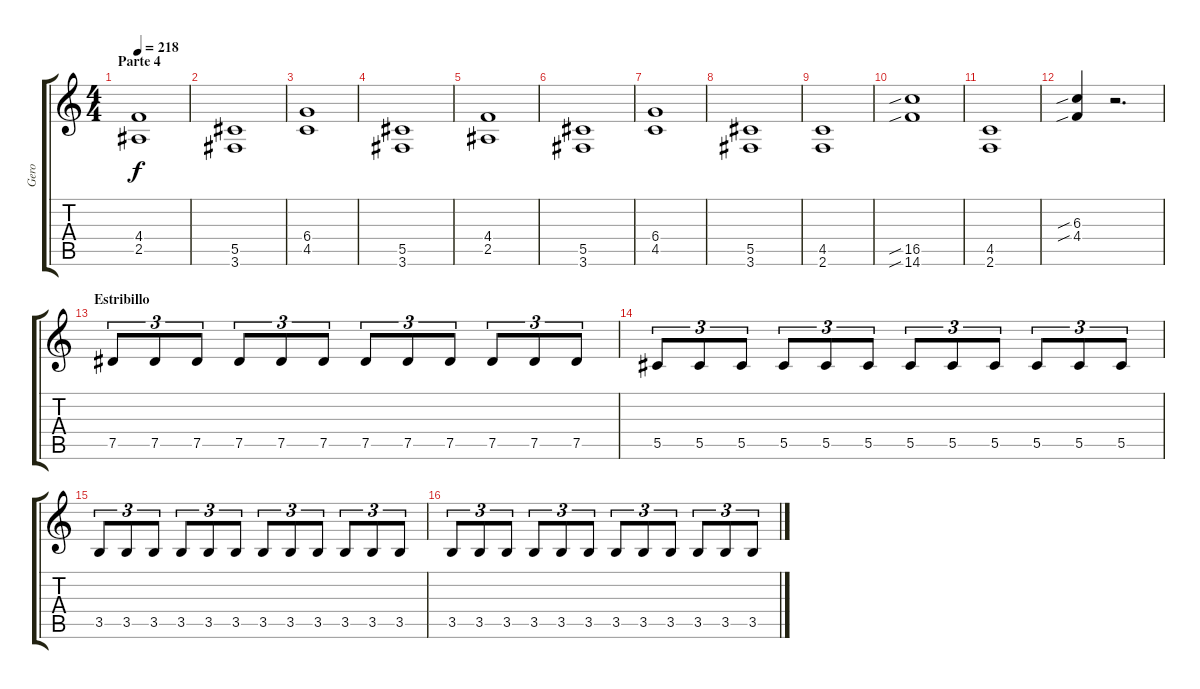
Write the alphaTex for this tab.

\track ("Gero" "Gero") {instrument distortionguitar}
\staff {score tabs}
\tuning (Eb4 Bb3 Gb3 Db3 Ab2 Eb2) {hide}
\ts (4 4)
\section ("" "Parte 4")
\tempo 218
\clef g2
\ks c
(4.4 2.5).1{dy f} |
(5.5 3.6).1 |
(6.4 4.5).1 |
(5.5 3.6).1 |
(4.4 2.5).1 |
(5.5 3.6).1 |
(6.4 4.5).1 |
(5.5 3.6).1 |
(4.5 2.6).1 |
(16.5{sib} 14.6{sib}).1 |
(4.5 2.6).1 |
(6.3{sib} 4.4{sib}).4 r.2{d} |
\section ("" "Estribillo")
7.5.8{tu (3 2)} 7.5.8{tu (3 2)} 7.5.8{tu (3 2)} 7.5.8{tu (3 2)} 7.5.8{tu (3 2)} 7.5.8{tu (3 2)} 7.5.8{tu (3 2)} 7.5.8{tu (3 2)} 7.5.8{tu (3 2)} 7.5.8{tu (3 2)} 7.5.8{tu (3 2)} 7.5.8{tu (3 2)} |
5.5.8{tu (3 2)} 5.5.8{tu (3 2)} 5.5.8{tu (3 2)} 5.5.8{tu (3 2)} 5.5.8{tu (3 2)} 5.5.8{tu (3 2)} 5.5.8{tu (3 2)} 5.5.8{tu (3 2)} 5.5.8{tu (3 2)} 5.5.8{tu (3 2)} 5.5.8{tu (3 2)} 5.5.8{tu (3 2)} |
3.5.8{tu (3 2)} 3.5.8{tu (3 2)} 3.5.8{tu (3 2)} 3.5.8{tu (3 2)} 3.5.8{tu (3 2)} 3.5.8{tu (3 2)} 3.5.8{tu (3 2)} 3.5.8{tu (3 2)} 3.5.8{tu (3 2)} 3.5.8{tu (3 2)} 3.5.8{tu (3 2)} 3.5.8{tu (3 2)} |
3.5.8{tu (3 2)} 3.5.8{tu (3 2)} 3.5.8{tu (3 2)} 3.5.8{tu (3 2)} 3.5.8{tu (3 2)} 3.5.8{tu (3 2)} 3.5.8{tu (3 2)} 3.5.8{tu (3 2)} 3.5.8{tu (3 2)} 3.5.8{tu (3 2)} 3.5.8{tu (3 2)} 3.5.8{tu (3 2)}
